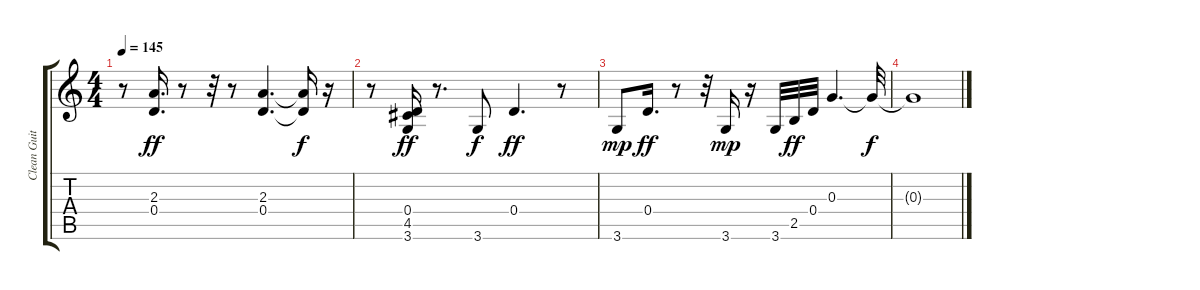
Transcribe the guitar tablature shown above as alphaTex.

\track ("Clean Guitar" "Clean Guit") {instrument electricguitarclean}
\staff {score tabs}
\tuning (E4 B3 G3 D3 A2 E2) {hide}
\ts (4 4)
\tempo 145
\clef g2
\ks c
r.8{dy f} (2.3 0.4).16{d dy ff} r.8 r.32 r.8 (2.3 0.4).4{d} (2.3{t} 0.4{t}).16{dy f} r.16 |
r.8 (0.4 4.5 3.6).16{dy ff} r.8{d} 3.6.8{dy f} 0.4.4{d dy ff} r.8 |
3.6.8{dy mp} 0.4.16{d dy ff} r.8 r.32 3.6.16{dy mp} r.16 3.6.32 2.5.32{dy ff} 0.4.32 0.3.4{d} 0.3{t}.32{dy f} |
0.3{t}.1
